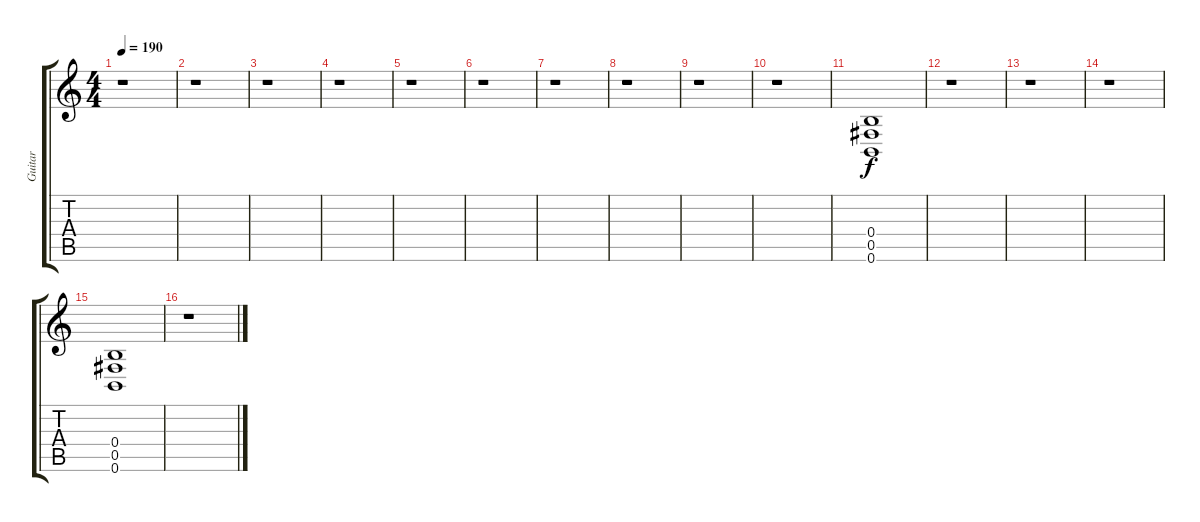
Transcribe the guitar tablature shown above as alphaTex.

\track ("Guitar" "Guitar") {instrument overdrivenguitar}
\staff {score tabs}
\tuning (Db4 Ab3 E3 B2 Gb2 B1) {hide}
\ts (4 4)
\tempo 190
\clef g2
\ks c
r.1{dy f instrument overdrivenguitar} |
r.1 |
r.1 |
r.1 |
r.1 |
r.1 |
r.1 |
r.1 |
r.1 |
r.1 |
(0.4 0.5 0.6).1 |
r.1 |
r.1 |
r.1 |
(0.4 0.5 0.6).1 |
r.1
